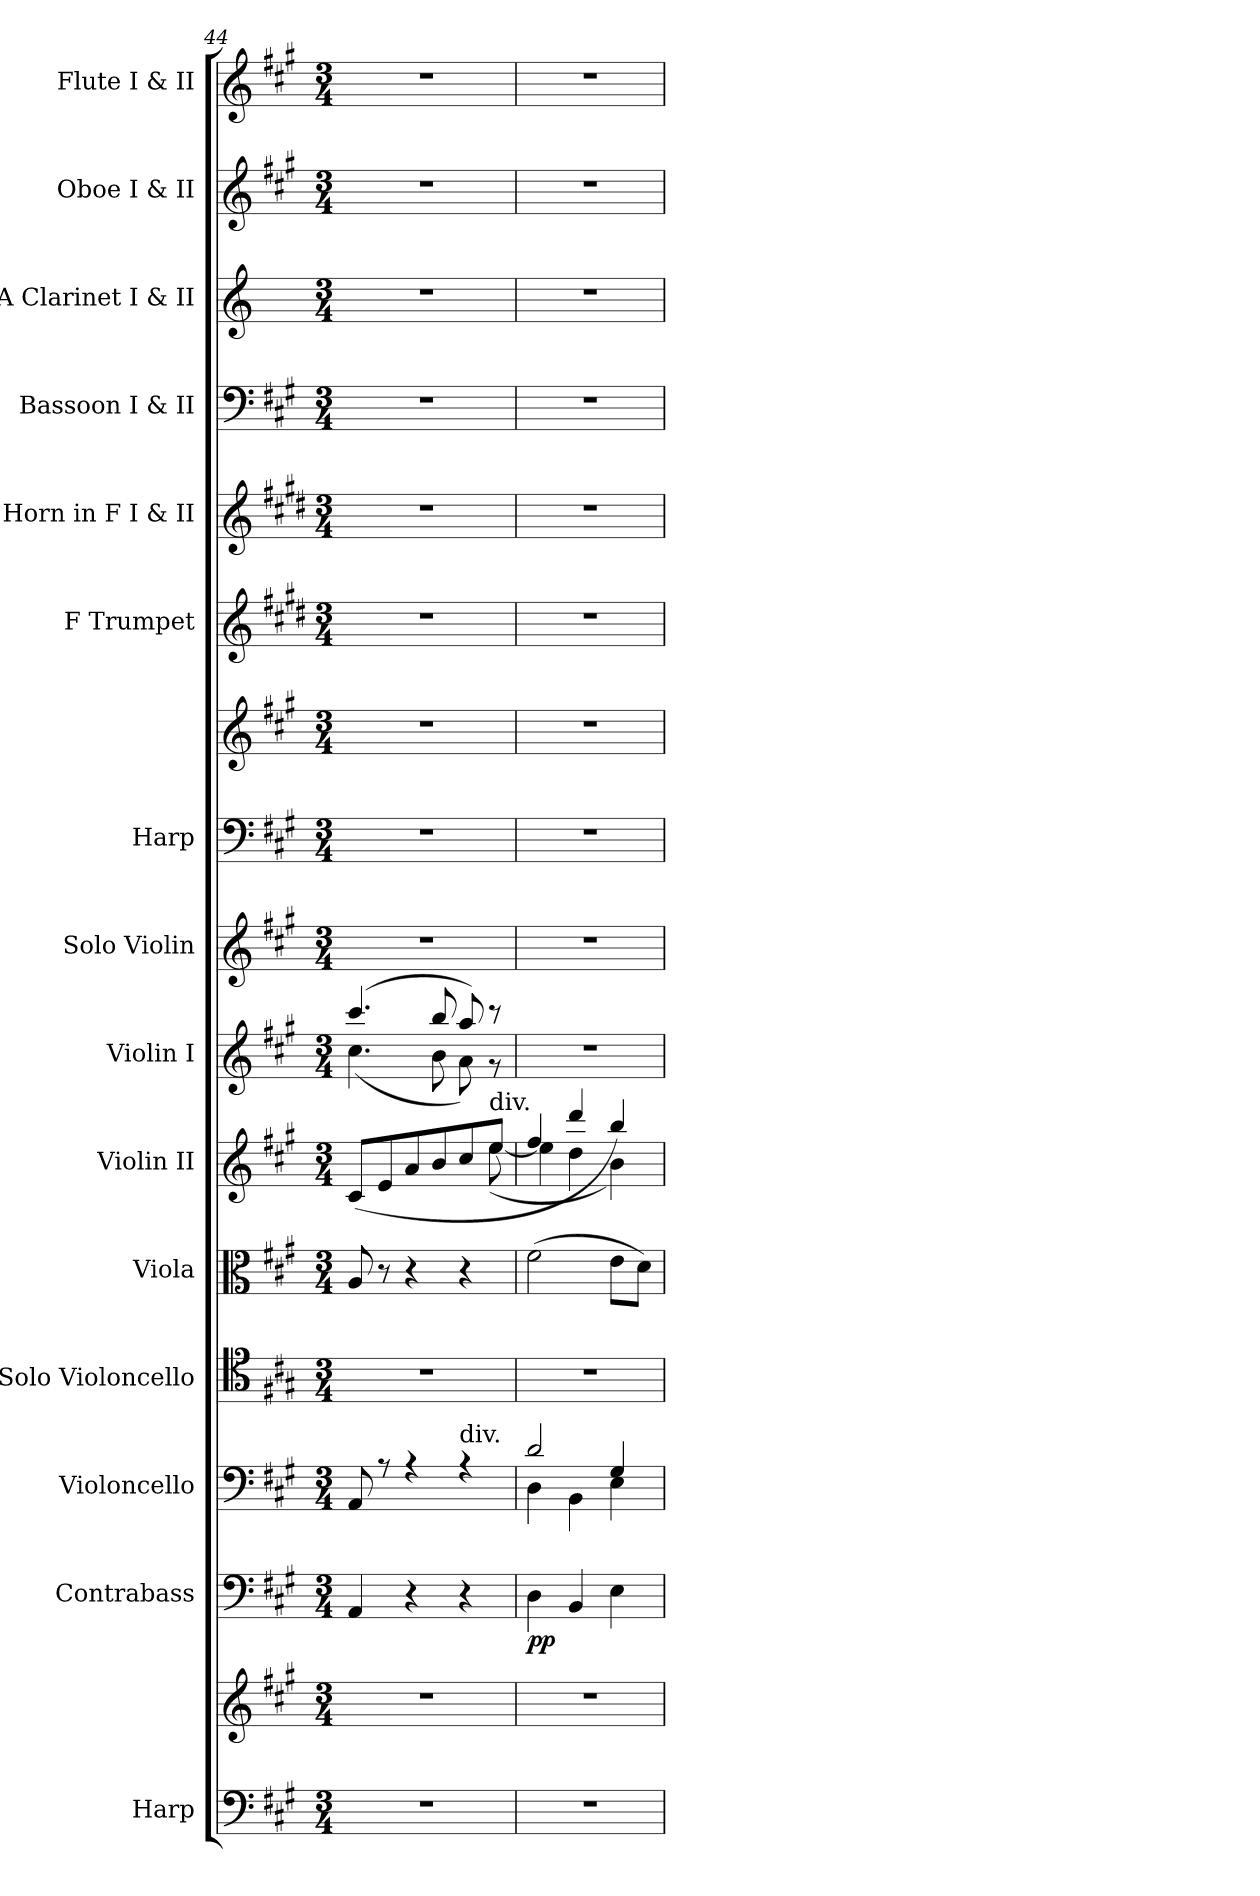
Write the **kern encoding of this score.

**kern	**kern	**kern	**dynam	**kern	**kern	**kern	**kern	**kern	**kern	**kern	**kern	**kern	**kern	**kern	**kern	**kern	**kern
*part15	*part15	*part14	*part14	*part13	*part12	*part11	*part10	*part9	*part8	*part7	*part7	*part6	*part5	*part4	*part3	*part2	*part1
*staff17	*staff16	*staff15	*staff15	*staff14	*staff13	*staff12	*staff11	*staff10	*staff9	*staff8	*staff7	*staff6	*staff5	*staff4	*staff3	*staff2	*staff1
*I"Harp	*	*I"Contrabass	*	*I"Violoncello	*I"Solo Violoncello	*I"Viola	*I"Violin II	*I"Violin I	*I"Solo Violin	*I"Harp	*	*I"F Trumpet	*I"Horn in F I &amp; II	*I"Bassoon I &amp; II	*I"A Clarinet I &amp; II	*I"Oboe I &amp; II	*I"Flute I &amp; II
*I'Hrp.	*	*I'Cb.	*	*I'Vc.	*I'Vc.	*I'Vla.	*I'Vln.	*I'Vln.	*I'Vln.	*I'Hrp.	*	*I'F Tpt.	*	*I'Bsn.	*I'A Cl.	*I'Ob.	*I'Fl.
*clefF4	*clefG2	*clefF4	*	*clefF4	*clefC4	*clefC3	*clefG2	*clefG2	*clefG2	*clefF4	*clefG2	*clefG2	*clefG2	*clefF4	*clefG2	*clefG2	*clefG2
*	*	*ITrd7c12	*	*	*	*	*	*	*	*	*	*ITrd-3c-5	*ITrd4c7	*	*ITrd2c3	*	*
*k[f#c#g#]	*k[f#c#g#]	*k[f#c#g#]	*	*k[f#c#g#]	*k[f#c#g#]	*k[f#c#g#]	*k[f#c#g#]	*k[f#c#g#]	*k[f#c#g#]	*k[f#c#g#]	*k[f#c#g#]	*k[f#c#g#]	*k[f#c#g#]	*k[f#c#g#]	*k[f#c#g#]	*k[f#c#g#]	*k[f#c#g#]
*M3/4	*M3/4	*M3/4	*	*M3/4	*M3/4	*M3/4	*M3/4	*M3/4	*M3/4	*M3/4	*M3/4	*M3/4	*M3/4	*M3/4	*M3/4	*M3/4	*M3/4
=44	=44	=44	=44	=44	=44	=44	=44	=44	=44	=44	=44	=44	=44	=44	=44	=44	=44
*	*	*	*	*^	*	*	*^	*^	*	*	*	*	*	*	*	*	*
2.r	2.r	4AAA/	.	8AA/	2.ryy	2.r	8A/	(>8c#/L	8ryy	(>4.ccc#/	(<4.cc#\	2.r	2.r	2.r	2.r	2.r	2.r	2.r	2.r	2.r
*	*	*	*	*	*	*	*	*v	*v	*	*	*	*	*	*	*	*	*	*	*
.	.	.	.	8r	.	.	8r	8e/	.	.	.	.	.	.	.	.	.	.	.
.	.	4r	.	4r	.	.	4r	8a/	.	.	.	.	.	.	.	.	.	.	.
.	.	.	.	.	.	.	.	8b/	8bb/	8b\	.	.	.	.	.	.	.	.	.
!	!	!	!	!LO:TX:a:t=div.	!	!	!	!	!	!	!	!	!	!	!	!	!	!	!
.	.	4r	.	4r	.	.	4r	8cc#/	8aa/)	8a\)	.	.	.	.	.	.	.	.	.
*	*	*	*	*	*	*	*	*^	*	*	*	*	*	*	*	*	*	*	*
!	!	!	!	!	!	!	!	!LO:TX:a:t=div.	!	!	!	!	!	!	!	!	!	!	!	!
.	.	.	.	.	.	.	.	8ee/J	(<[8ee\	8r	8r	.	.	.	.	.	.	.	.	.
=45	=45	=45	=45	=45	=45	=45	=45	=45	=45	=45	=45	=45	=45	=45	=45	=45	=45	=45	=45	=45
!	!	!	!LO:DY:b	!	!	!	!	!	!	!	!	!	!	!	!	!	!	!	!	!
*	*	*	*	*	*	*	*	*	*	*v	*v	*	*	*	*	*	*	*	*	*
2.r	2.r	4DD\	pp	2d/	4D\	2.r	(>2f#\	4ff#/	4ee\]	2.r	2.r	2.r	2.r	2.r	2.r	2.r	2.r	2.r	2.r
.	.	4BBB/	.	.	4BB\	.	.	4ddd/	4dd\	.	.	.	.	.	.	.	.	.	.
.	.	4EE\	.	4G#/	4E\	.	8e\L	4bb/)	4b\)	.	.	.	.	.	.	.	.	.	.
.	.	.	.	.	.	.	8d\J)	.	.	.	.	.	.	.	.	.	.	.	.
*	*	*	*	*v	*v	*	*	*v	*v	*	*	*	*	*	*	*	*	*	*
=	=	=	=	=	=	=	=	=	=	=	=	=	=	=	=	=	=
*-	*-	*-	*-	*-	*-	*-	*-	*-	*-	*-	*-	*-	*-	*-	*-	*-	*-
